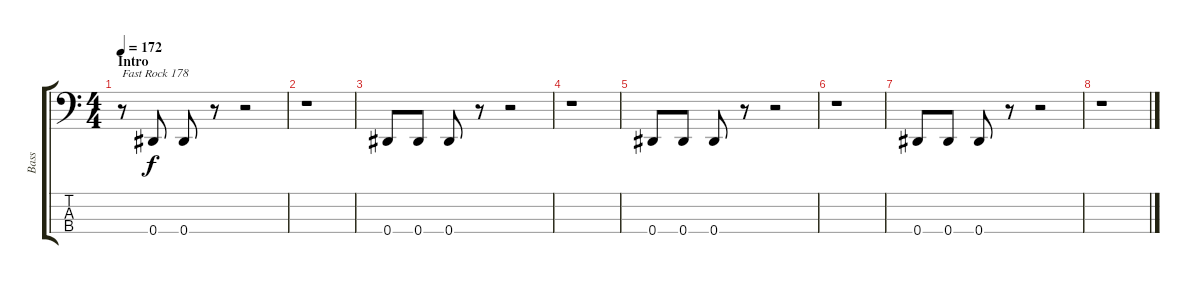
\track ("Bass" "Bass") {instrument electricbasspick}
\staff {score tabs}
\tuning (Gb2 Db2 Ab1 Eb1) {hide}
\ts (4 4)
\section ("" "Intro")
\tempo 172
\clef f4
\ks c
r.8{txt "Fast Rock 178" dy f instrument electricbasspick} 0.4.8 0.4.8 r.8 r.2 |
r.1 |
0.4.8 0.4.8 0.4.8 r.8 r.2 |
r.1 |
0.4.8 0.4.8 0.4.8 r.8 r.2 |
r.1 |
0.4.8 0.4.8 0.4.8 r.8 r.2 |
r.1
